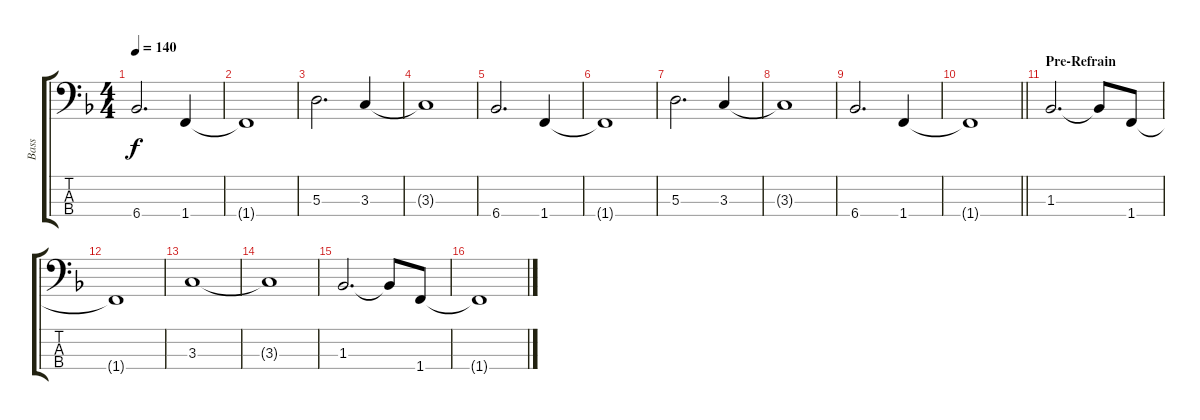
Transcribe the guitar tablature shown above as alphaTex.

\track ("Bass" "Bass") {instrument electricbassfinger}
\staff {score tabs}
\tuning (G2 D2 A1 E1) {hide}
\ts (4 4)
\tempo 140
\clef f4
\ks f
6.4.2{d dy f} 1.4.4 |
1.4{t}.1 |
5.3.2{d} 3.3.4 |
3.3{t}.1 |
6.4.2{d} 1.4.4 |
1.4{t}.1 |
5.3.2{d} 3.3.4 |
3.3{t}.1 |
6.4.2{d} 1.4.4 |
\barLineRight lightlight
1.4{t}.1 |
\section ("" "Pre-Refrain")
1.3.2{d} 1.3{t}.8 1.4.8 |
1.4{t}.1 |
3.3.1 |
3.3{t}.1 |
1.3.2{d} 1.3{t}.8 1.4.8 |
1.4{t}.1
